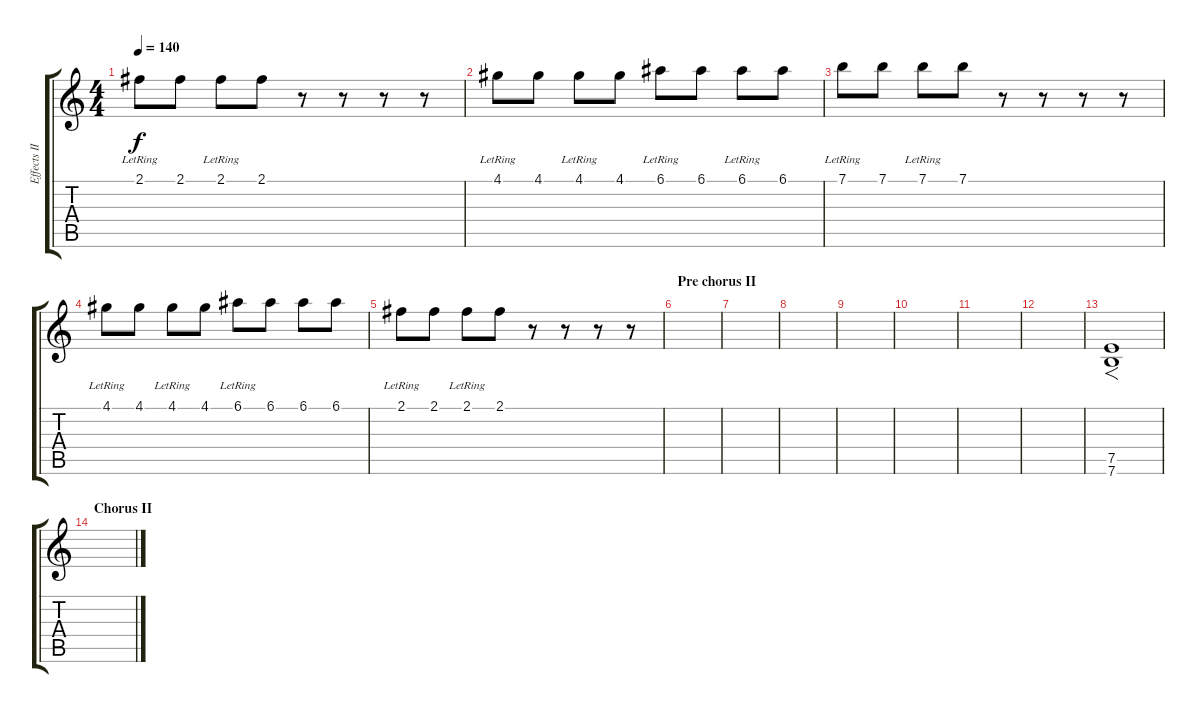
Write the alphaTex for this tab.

\track ("Effects II" "Effects II") {instrument electricguitarjazz}
\staff {score tabs}
\tuning (E4 B3 G3 D3 A2 E2) {hide}
\ts (4 4)
\tempo 140
\clef g2
\ks c
2.1{lr}.8{dy f} 2.1.8 2.1{lr}.8 2.1.8 r.8 r.8 r.8 r.8 |
4.1{lr}.8 4.1.8 4.1{lr}.8 4.1.8 6.1{lr}.8 6.1.8 6.1{lr}.8 6.1.8 |
7.1{lr}.8 7.1.8 7.1{lr}.8 7.1.8 r.8 r.8 r.8 r.8 |
4.1{lr}.8 4.1.8 4.1{lr}.8 4.1.8 6.1{lr}.8 6.1.8 6.1.8 6.1.8 |
2.1{lr}.8 2.1.8 2.1{lr}.8 2.1.8 r.8 r.8 r.8 r.8 |
\section ("" "Pre chorus II")
|
|
|
|
|
|
|
(7.5 7.6).1{f instrument reversecymbal} |
\section ("" "Chorus II")
